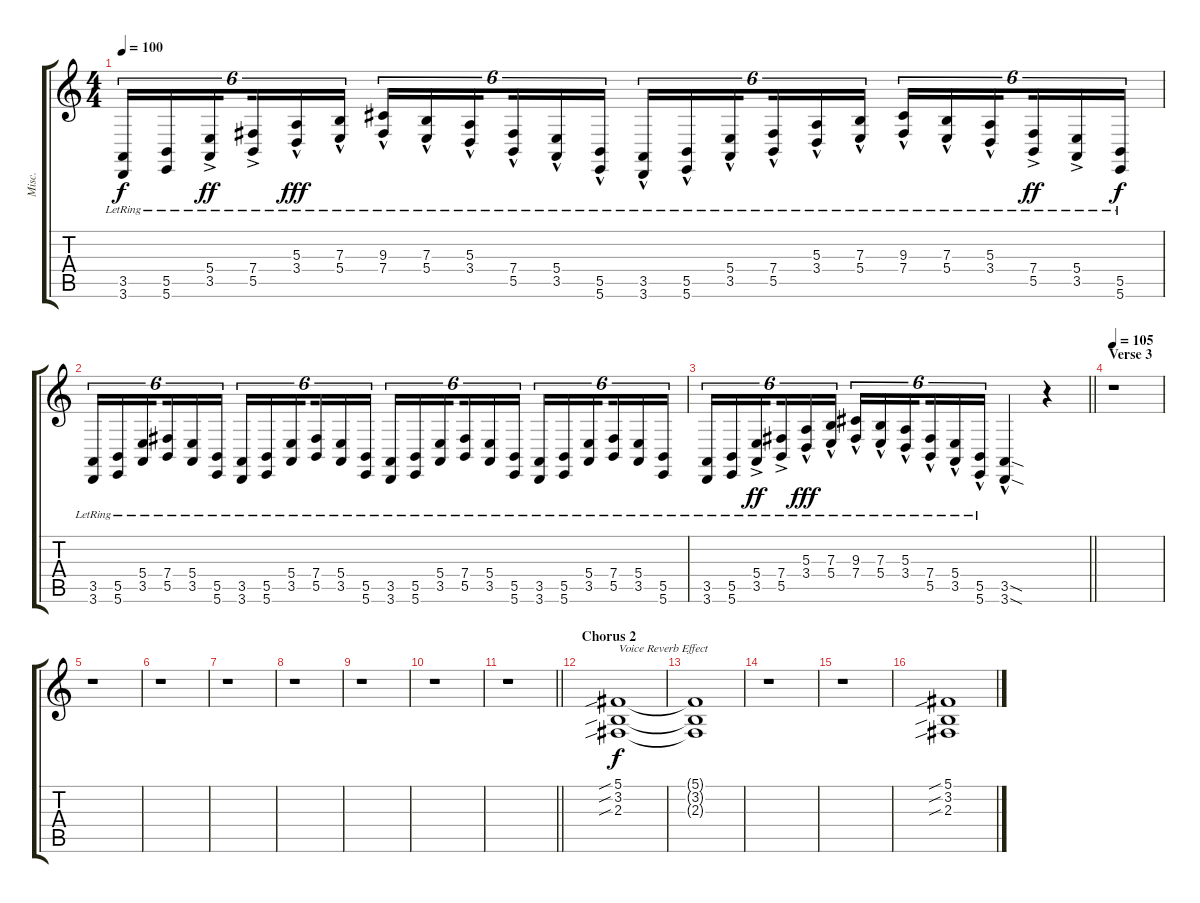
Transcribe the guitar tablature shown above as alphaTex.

\track ("Misc." "Misc.") {instrument guitarfretnoise}
\staff {score tabs}
\tuning (Db4 Ab3 E3 B2 Gb2 B1) {hide}
\ts (4 4)
\tempo 100
\clef g2
\ks c
(3.5{lr} 3.6{lr}).16{tu (6 4) dy f} (5.5{lr} 5.6{lr}).16{tu (6 4)} (5.4{ac lr} 3.5{ac lr}).16{tu (6 4) dy ff beam splitsecondary} (7.4{ac lr} 5.5{ac lr}).16{tu (6 4)} (5.3{hac lr} 3.4{hac lr}).16{tu (6 4) dy fff} (7.3{hac lr} 5.4{hac lr}).16{tu (6 4)} (9.3{hac lr} 7.4{hac lr}).16{tu (6 4)} (7.3{hac lr} 5.4{hac lr}).16{tu (6 4)} (5.3{hac lr} 3.4{hac lr}).16{tu (6 4) beam splitsecondary} (7.4{hac lr} 5.5{hac lr}).16{tu (6 4)} (5.4{hac lr} 3.5{hac lr}).16{tu (6 4)} (5.5{hac lr} 5.6{hac lr}).16{tu (6 4)} (3.5{hac lr} 3.6{hac lr}).16{tu (6 4)} (5.5{hac lr} 5.6{hac lr}).16{tu (6 4)} (5.4{hac lr} 3.5{hac lr}).16{tu (6 4) beam splitsecondary} (7.4{hac lr} 5.5{hac lr}).16{tu (6 4)} (5.3{hac lr} 3.4{hac lr}).16{tu (6 4)} (7.3{hac lr} 5.4{hac lr}).16{tu (6 4)} (9.3{hac lr} 7.4{hac lr}).16{tu (6 4)} (7.3{hac lr} 5.4{hac lr}).16{tu (6 4)} (5.3{hac lr} 3.4{hac lr}).16{tu (6 4) beam splitsecondary} (7.4{ac lr} 5.5{ac lr}).16{tu (6 4) dy ff} (5.4{ac lr} 3.5{ac lr}).16{tu (6 4)} (5.5{lr} 5.6{lr}).16{tu (6 4) dy f} |
(3.5{lr} 3.6{lr}).16{tu (6 4)} (5.5{lr} 5.6{lr}).16{tu (6 4)} (5.4{lr} 3.5{lr}).16{tu (6 4) beam splitsecondary} (7.4{lr} 5.5{lr}).16{tu (6 4)} (5.4{lr} 3.5{lr}).16{tu (6 4)} (5.5{lr} 5.6{lr}).16{tu (6 4)} (3.5{lr} 3.6{lr}).16{tu (6 4)} (5.5{lr} 5.6{lr}).16{tu (6 4)} (5.4{lr} 3.5{lr}).16{tu (6 4) beam splitsecondary} (7.4{lr} 5.5{lr}).16{tu (6 4)} (5.4{lr} 3.5{lr}).16{tu (6 4)} (5.5{lr} 5.6{lr}).16{tu (6 4)} (3.5{lr} 3.6{lr}).16{tu (6 4)} (5.5{lr} 5.6{lr}).16{tu (6 4)} (5.4{lr} 3.5{lr}).16{tu (6 4) beam splitsecondary} (7.4{lr} 5.5{lr}).16{tu (6 4)} (5.4{lr} 3.5{lr}).16{tu (6 4)} (5.5{lr} 5.6{lr}).16{tu (6 4)} (3.5{lr} 3.6{lr}).16{tu (6 4)} (5.5{lr} 5.6{lr}).16{tu (6 4)} (5.4{lr} 3.5{lr}).16{tu (6 4) beam splitsecondary} (7.4{lr} 5.5{lr}).16{tu (6 4)} (5.4{lr} 3.5{lr}).16{tu (6 4)} (5.5{lr} 5.6{lr}).16{tu (6 4)} |
\barLineRight lightlight
(3.5{lr} 3.6{lr}).16{tu (6 4)} (5.5{lr} 5.6{lr}).16{tu (6 4)} (5.4{ac lr} 3.5{ac lr}).16{tu (6 4) dy ff beam splitsecondary} (7.4{ac lr} 5.5{ac lr}).16{tu (6 4)} (5.3{hac lr} 3.4{hac lr}).16{tu (6 4) dy fff} (7.3{hac lr} 5.4{hac lr}).16{tu (6 4)} (9.3{hac lr} 7.4{hac lr}).16{tu (6 4)} (7.3{hac lr} 5.4{hac lr}).16{tu (6 4)} (5.3{hac lr} 3.4{hac lr}).16{tu (6 4) beam splitsecondary} (7.4{hac lr} 5.5{hac lr}).16{tu (6 4)} (5.4{hac lr} 3.5{hac lr}).16{tu (6 4)} (5.5{hac lr} 5.6{hac lr}).16{tu (6 4)} (3.5{sod hac} 3.6{sod hac}).4 r.4 |
\section ("" "Verse 3")
\tempo 105
r.1 |
r.1 |
r.1 |
r.1 |
r.1 |
r.1 |
r.1 |
\barLineRight lightlight
r.1{volume 14 instrument fx7echoes} |
\section ("" "Chorus 2")
(5.1{sib} 3.2{sib} 2.3{sib}).1{txt "Voice Reverb Effect" dy f} |
(5.1{t} 3.2{t} 2.3{t}).1 |
r.1 |
r.1 |
(5.1{sib} 3.2{sib} 2.3{sib}).1
